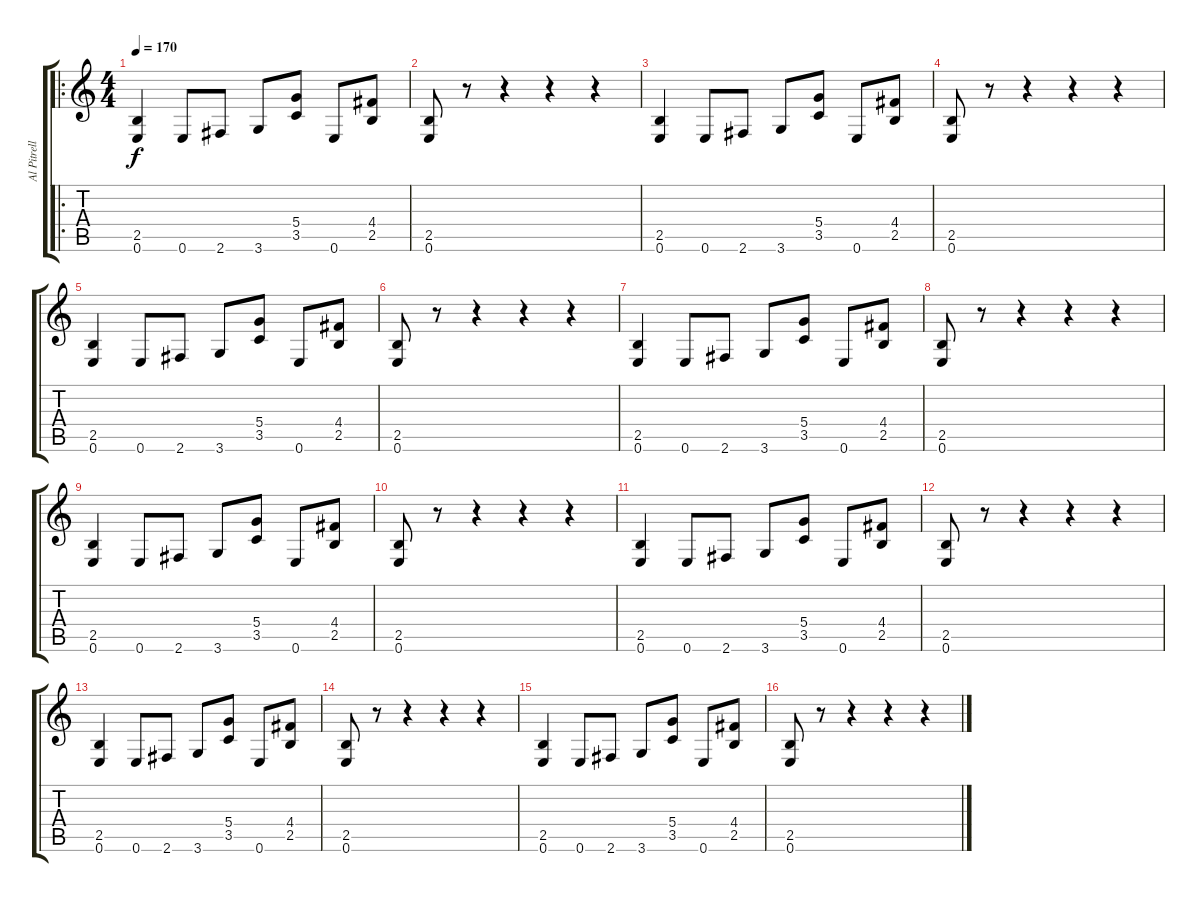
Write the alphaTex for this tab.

\track ("Al Pitrelli (Overdrive Gtr)" "Al Pitrell") {instrument overdrivenguitar}
\staff {score tabs}
\tuning (E4 B3 G3 D3 A2 E2) {hide}
\ro
\ts (4 4)
\tempo 170
\clef g2
\ks c
(2.5 0.6).4{dy f instrument overdrivenguitar} 0.6.8 2.6.8 3.6.8 (5.4 3.5).8 0.6.8 (4.4 2.5).8 |
(2.5 0.6).8 r.8 r.4 r.4 r.4 |
(2.5 0.6).4 0.6.8 2.6.8 3.6.8 (5.4 3.5).8 0.6.8 (4.4 2.5).8 |
(2.5 0.6).8 r.8 r.4 r.4 r.4 |
(2.5 0.6).4 0.6.8 2.6.8 3.6.8 (5.4 3.5).8 0.6.8 (4.4 2.5).8 |
(2.5 0.6).8 r.8 r.4 r.4 r.4 |
(2.5 0.6).4 0.6.8 2.6.8 3.6.8 (5.4 3.5).8 0.6.8 (4.4 2.5).8 |
(2.5 0.6).8 r.8 r.4 r.4 r.4 |
(2.5 0.6).4 0.6.8 2.6.8 3.6.8 (5.4 3.5).8 0.6.8 (4.4 2.5).8 |
(2.5 0.6).8 r.8 r.4 r.4 r.4 |
(2.5 0.6).4 0.6.8 2.6.8 3.6.8 (5.4 3.5).8 0.6.8 (4.4 2.5).8 |
(2.5 0.6).8 r.8 r.4 r.4 r.4 |
(2.5 0.6).4 0.6.8 2.6.8 3.6.8 (5.4 3.5).8 0.6.8 (4.4 2.5).8 |
(2.5 0.6).8 r.8 r.4 r.4 r.4 |
(2.5 0.6).4 0.6.8 2.6.8 3.6.8 (5.4 3.5).8 0.6.8 (4.4 2.5).8 |
(2.5 0.6).8 r.8 r.4 r.4 r.4
